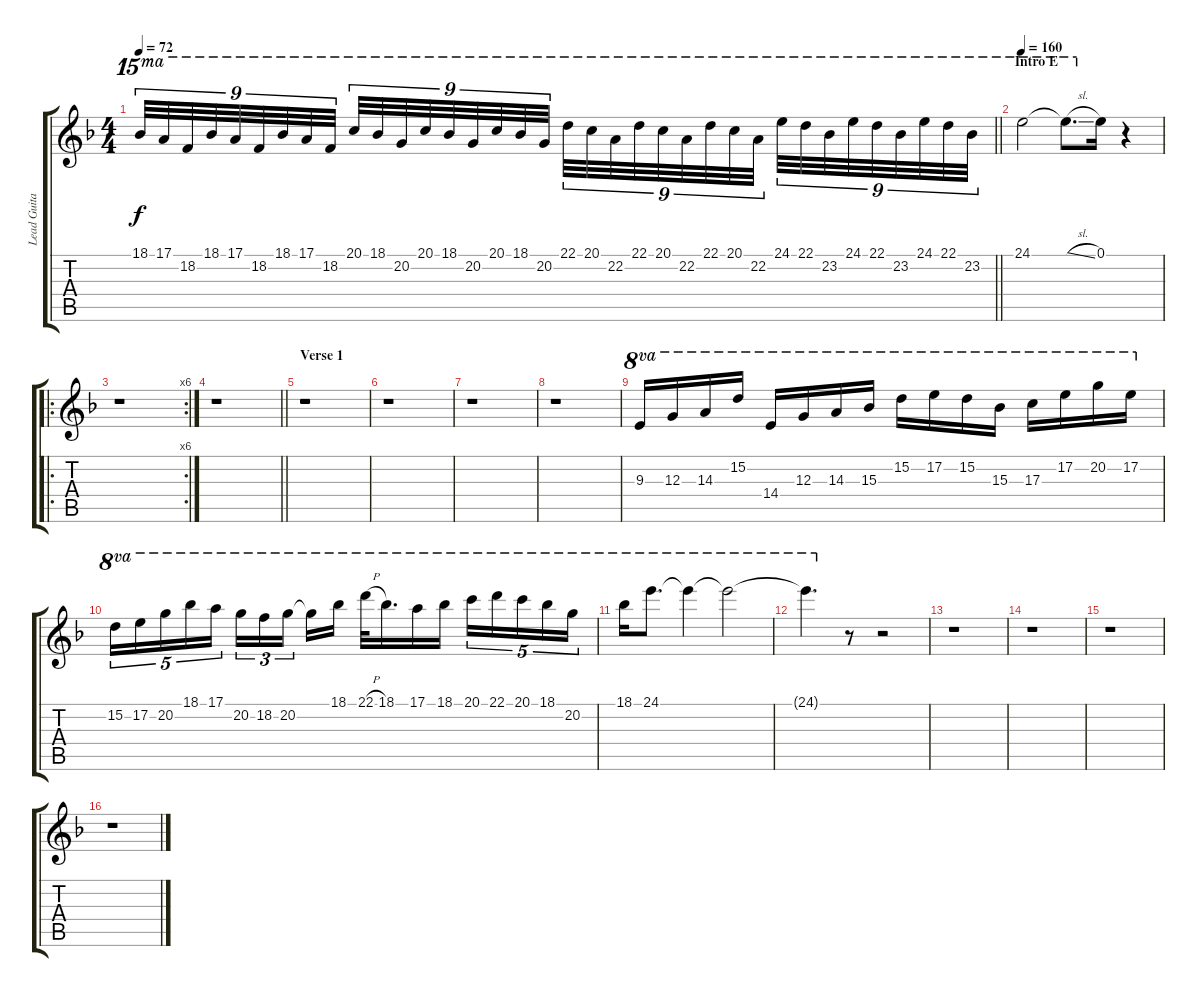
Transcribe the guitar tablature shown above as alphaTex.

\track ("Lead Guitar 1" "Lead Guita") {instrument distortionguitar}
\staff {score tabs}
\tuning (E4 B3 G3 D3 A2 E2) {hide}
\ts (4 4)
\tempo 72
\clef g2
\barLineRight lightlight
\ks f
18.1.32{tu (9 8) ot 15ma dy f} 17.1.32{tu (9 8) ot 15ma} 18.2.32{tu (9 8) ot 15ma} 18.1.32{tu (9 8) ot 15ma} 17.1.32{tu (9 8) ot 15ma} 18.2.32{tu (9 8) ot 15ma} 18.1.32{tu (9 8) ot 15ma} 17.1.32{tu (9 8) ot 15ma} 18.2.32{tu (9 8) ot 15ma} 20.1.32{tu (9 8) ot 15ma} 18.1.32{tu (9 8) ot 15ma} 20.2.32{tu (9 8) ot 15ma} 20.1.32{tu (9 8) ot 15ma} 18.1.32{tu (9 8) ot 15ma} 20.2.32{tu (9 8) ot 15ma} 20.1.32{tu (9 8) ot 15ma} 18.1.32{tu (9 8) ot 15ma} 20.2.32{tu (9 8) ot 15ma} 22.1.32{tu (9 8) ot 15ma} 20.1.32{tu (9 8) ot 15ma} 22.2.32{tu (9 8) ot 15ma} 22.1.32{tu (9 8) ot 15ma} 20.1.32{tu (9 8) ot 15ma} 22.2.32{tu (9 8) ot 15ma} 22.1.32{tu (9 8) ot 15ma} 20.1.32{tu (9 8) ot 15ma} 22.2.32{tu (9 8) ot 15ma} 24.1.32{tu (9 8) ot 15ma} 22.1.32{tu (9 8) ot 15ma} 23.2.32{tu (9 8) ot 15ma} 24.1.32{tu (9 8) ot 15ma} 22.1.32{tu (9 8) ot 15ma} 23.2.32{tu (9 8) ot 15ma} 24.1.32{tu (9 8) ot 15ma} 22.1.32{tu (9 8) ot 15ma} 23.2.32{tu (9 8) ot 15ma} |
\section ("" "Intro E")
\tempo 160
24.1.2{ot 15ma} 24.1{sl t}.8{d ot 15ma} 0.1.16 r.4 |
\ro
\rc 6
r.1 |
\barLineRight lightlight
r.1 |
\section ("" "Verse 1")
r.1 |
r.1 |
r.1 |
r.1 |
9.3.16{ot 8va} 12.3.16{ot 8va} 14.3.16{ot 8va} 15.2.16{ot 8va} 14.4.16{ot 8va} 12.3.16{ot 8va} 14.3.16{ot 8va} 15.3.16{ot 8va} 15.2.16{ot 8va} 17.2.16{ot 8va} 15.2.16{ot 8va} 15.3.16{ot 8va} 17.3.16{ot 8va} 17.2.16{ot 8va} 20.2.16{ot 8va} 17.2.16{ot 8va} |
15.2.16{tu (5 4) ot 8va} 17.2.16{tu (5 4) ot 8va} 20.2.16{tu (5 4) ot 8va} 18.1.16{tu (5 4) ot 8va} 17.1.16{tu (5 4) ot 8va} 20.2.16{tu (3 2) ot 8va} 18.2.16{tu (3 2) ot 8va} 20.2.16{tu (3 2) ot 8va beam splitsecondary} 20.2{t}.16{ot 8va} 18.1.16{ot 8va} 22.1{h}.32{ot 8va} 18.1.16{d ot 8va} 17.1.16{ot 8va} 18.1.16{ot 8va} 20.1.16{tu (5 4) ot 8va} 22.1.16{tu (5 4) ot 8va} 20.1.16{tu (5 4) ot 8va} 18.1.16{tu (5 4) ot 8va} 20.2.16{tu (5 4) ot 8va} |
18.1.16{ot 8va} 24.1.8{d ot 8va} 24.1{t}.4{ot 8va} 24.1{t}.2{ot 8va} |
24.1{t}.4{d ot 8va} r.8 r.2 |
r.1 |
r.1 |
r.1 |
r.1
